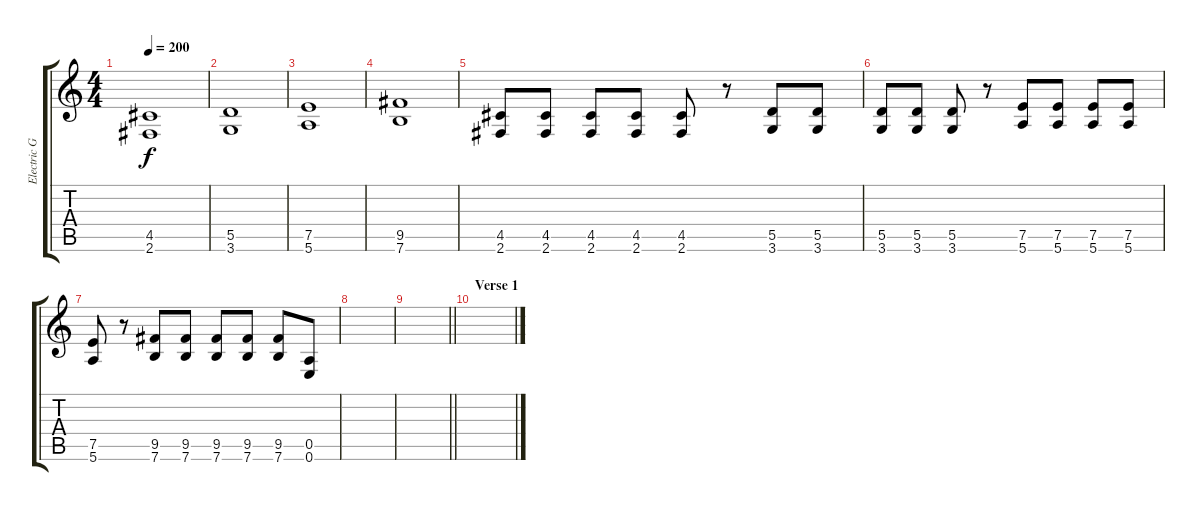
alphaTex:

\track ("Electric Guitar 2" "Electric G") {instrument distortionguitar}
\staff {score tabs}
\tuning (E4 B3 G3 D3 A2 E2) {hide}
\ts (4 4)
\tempo 200
\clef g2
\ks c
(4.5 2.6).1{dy f} |
(5.5 3.6).1 |
(7.5 5.6).1 |
(9.5 7.6).1 |
(4.5 2.6).8 (4.5 2.6).8 (4.5 2.6).8 (4.5 2.6).8 (4.5 2.6).8 r.8 (5.5 3.6).8 (5.5 3.6).8 |
(5.5 3.6).8 (5.5 3.6).8 (5.5 3.6).8 r.8 (7.5 5.6).8 (7.5 5.6).8 (7.5 5.6).8 (7.5 5.6).8 |
(7.5 5.6).8 r.8 (9.5 7.6).8 (9.5 7.6).8 (9.5 7.6).8 (9.5 7.6).8 (9.5 7.6).8 (0.5 0.6).8 |
|
\barLineRight lightlight
|
\section ("" "Verse 1")
